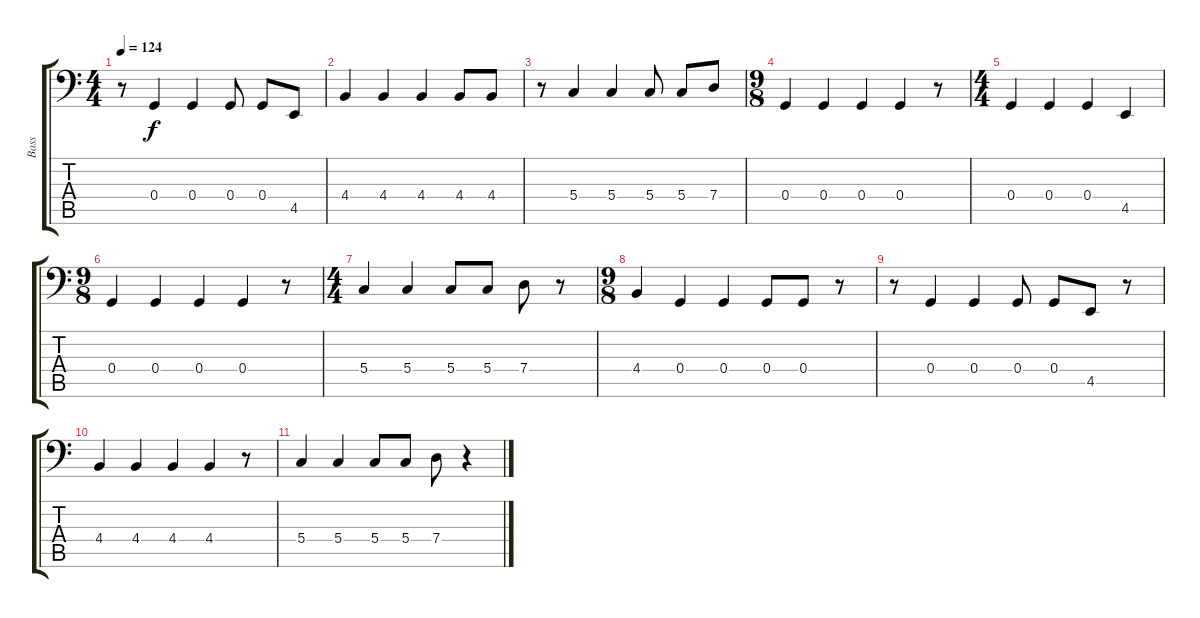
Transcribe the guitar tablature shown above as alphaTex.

\track ("Bass" "Bass") {instrument electricbasspick}
\staff {score tabs}
\tuning (Bb2 F2 C2 G1 C1 A0) {hide}
\ts (4 4)
\tempo 124
\clef f4
\ks c
r.8{dy f} 0.4.4 0.4.4 0.4.8 0.4.8 4.5.8 |
4.4.4 4.4.4 4.4.4 4.4.8 4.4.8 |
r.8 5.4.4 5.4.4 5.4.8 5.4.8 7.4.8 |
\ts (9 8)
0.4.4 0.4.4 0.4.4 0.4.4 r.8 |
\ts (4 4)
0.4.4 0.4.4 0.4.4 4.5.4 |
\ts (9 8)
0.4.4 0.4.4 0.4.4 0.4.4 r.8 |
\ts (4 4)
5.4.4 5.4.4 5.4.8 5.4.8 7.4.8 r.8 |
\ts (9 8)
4.4.4 0.4.4 0.4.4 0.4.8 0.4.8 r.8 |
r.8 0.4.4 0.4.4 0.4.8 0.4.8 4.5.8 r.8 |
4.4.4 4.4.4 4.4.4 4.4.4 r.8 |
5.4.4 5.4.4 5.4.8 5.4.8 7.4.8 r.4
